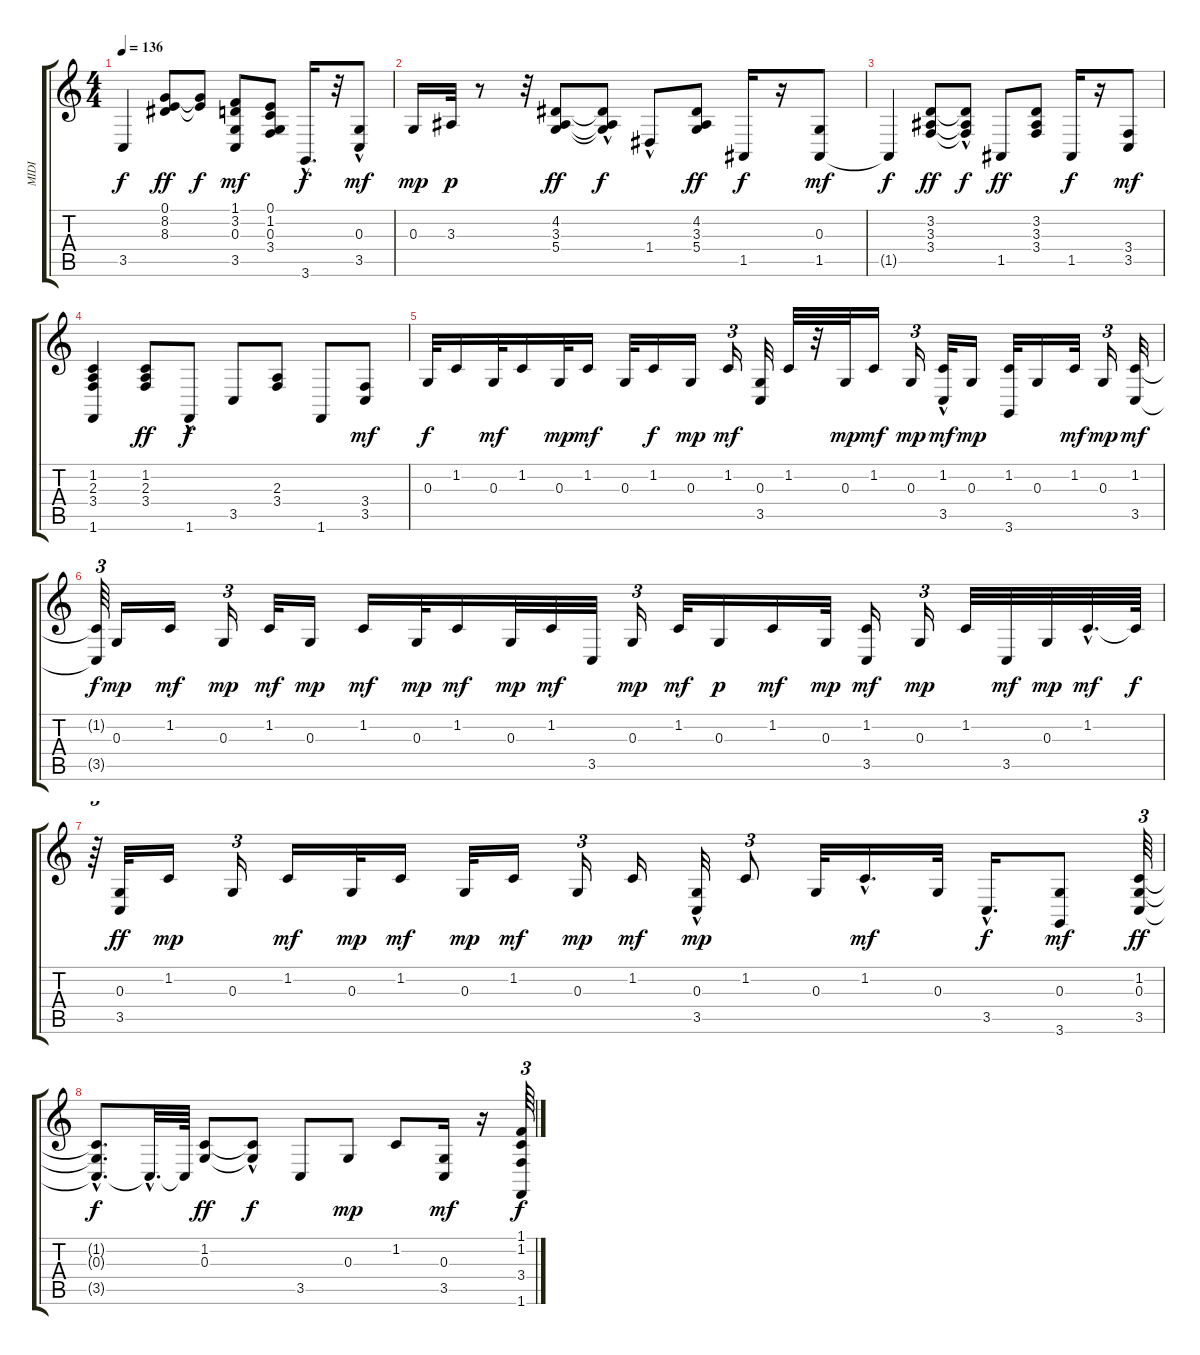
\track ("MIDI" "MIDI") {instrument electricgrandpiano}
\staff {score tabs}
\tuning (E4 B3 G3 D3 A2 E2) {hide}
\ts (4 4)
\tempo 136
\clef g2
\ks c
3.5{t}.4{dy f} (0.1 8.2 8.3).8{dy ff} (0.1{t} 8.2{t}).8{dy f} (1.1 3.2 0.3 3.5).8{dy mf} (0.1 1.2 0.3 3.4).8 3.6{hac}.16{d dy f} r.32 (0.3{hac} 3.5).8{dy mf} |
0.3.16{dy mp} 3.3.32{dy p} r.8 r.32 (4.2 3.3 5.4).8{dy ff} (4.2{hac t} 3.3{t} 5.4{t}).8{dy f} 1.4{hac}.8 (4.2 3.3 5.4).8{dy ff} 1.5.16{dy f} r.16 (0.3 1.5).8{dy mf} |
1.5{t}.4{dy f} (3.2 3.3 3.4).8{dy ff} (3.2{hac t} 3.3{t} 3.4{t}).8{dy f} 1.5.8{dy ff} (3.2 3.3 3.4).8 1.5.16{dy f} r.16 (3.4 3.5).8{dy mf} |
(1.2 2.3 3.4 1.6).4 (1.2 2.3 3.4).8{dy ff} 1.6{hac}.8{dy f} 3.5.8 (2.3 3.4).8 1.6.8 (3.4 3.5).8{dy mf} |
0.3.32{dy f} 1.2.16 0.3.32{dy mf} 1.2.16 0.3.32{dy mp} 1.2.16{dy mf} 0.3.32 1.2.16{dy f} 0.3.16{dy mp} 1.2.16{tu (3 2) dy mf} (0.3 3.5).32 1.2.32 r.32 0.3.32{dy mp} 1.2.16{dy mf} 0.3.16{tu (3 2) dy mp} (1.2 3.5{hac}).32{dy mf} 0.3.16{dy mp} (1.2 3.6).32 0.3.16 1.2.32{dy mf} 0.3.16{tu (3 2) dy mp} (1.2 3.5).32{dy mf} |
(1.2{t} 3.5{t}).64{tu (3 2) dy f} 0.3.16{dy mp} 1.2.16{dy mf} 0.3.16{tu (3 2) dy mp} 1.2.32{dy mf} 0.3.16{dy mp} 1.2.16{dy mf} 0.3.32{dy mp} 1.2.16{dy mf} 0.3.32{dy mp} 1.2.32{dy mf} 3.5.32 0.3.16{tu (3 2) dy mp} 1.2.32{dy mf} 0.3.16{dy p} 1.2.16{dy mf} 0.3.32{dy mp} (1.2 3.5).16{dy mf} 0.3.16{tu (3 2) dy mp} 1.2.32 3.5.32{dy mf} 0.3.32{dy mp} 1.2{hac}.32{d dy mf} 1.2{t}.64{dy f} |
r.64{tu (3 2)} (0.3 3.5).32{dy ff} 1.2.16{dy mp} 0.3.16{tu (3 2)} 1.2.16{dy mf} 0.3.32{dy mp} 1.2.16{dy mf} 0.3.32{dy mp} 1.2.16{dy mf} 0.3.16{tu (3 2) dy mp} 1.2.16{dy mf} (0.3 3.5{hac}).32{dy mp} 1.2.8{tu (3 2)} 0.3.32 1.2{hac}.16{d dy mf} 0.3.32 3.5{hac}.16{d dy f} (0.3 3.6).8{dy mf} (1.2 0.3 3.5).64{tu (3 2) dy ff} |
(1.2{hac t} 0.3{hac t} 3.5{hac t}).8{d dy f} 3.5{hac t}.32{d} 3.5{t}.64 (1.2 0.3).8{dy ff} (1.2{t} 0.3{hac t}).8{dy f} 3.5.8 0.3.8{dy mp} 1.2.8 (0.3 3.5).16{dy mf} r.16 (1.1 1.2 3.4 1.6).64{tu (3 2) dy f}
